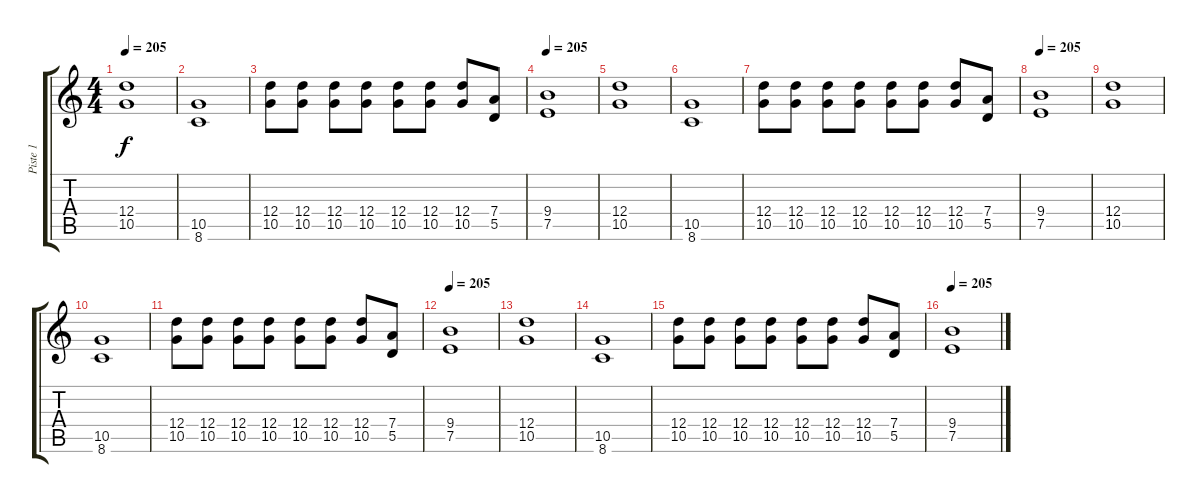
\track ("Piste 1" "Piste 1") {instrument electricguitarclean}
\staff {score tabs}
\tuning (E4 B3 G3 D3 A2 E2) {hide}
\ts (4 4)
\tempo 205
\clef g2
\ks c
(12.4 10.5).1{dy f} |
(10.5 8.6).1 |
(12.4 10.5).8 (12.4 10.5).8 (12.4 10.5).8 (12.4 10.5).8 (12.4 10.5).8 (12.4 10.5).8 (12.4 10.5).8 (7.4 5.5).8 |
\tempo 205
(9.4 7.5).1{instrument distortionguitar} |
(12.4 10.5).1 |
(10.5 8.6).1 |
(12.4 10.5).8 (12.4 10.5).8 (12.4 10.5).8 (12.4 10.5).8 (12.4 10.5).8 (12.4 10.5).8 (12.4 10.5).8 (7.4 5.5).8 |
\tempo 205
(9.4 7.5).1{instrument distortionguitar} |
(12.4 10.5).1 |
(10.5 8.6).1 |
(12.4 10.5).8 (12.4 10.5).8 (12.4 10.5).8 (12.4 10.5).8 (12.4 10.5).8 (12.4 10.5).8 (12.4 10.5).8 (7.4 5.5).8 |
\tempo 205
(9.4 7.5).1{instrument distortionguitar} |
(12.4 10.5).1 |
(10.5 8.6).1 |
(12.4 10.5).8 (12.4 10.5).8 (12.4 10.5).8 (12.4 10.5).8 (12.4 10.5).8 (12.4 10.5).8 (12.4 10.5).8 (7.4 5.5).8 |
\tempo 205
(9.4 7.5).1{instrument distortionguitar}
